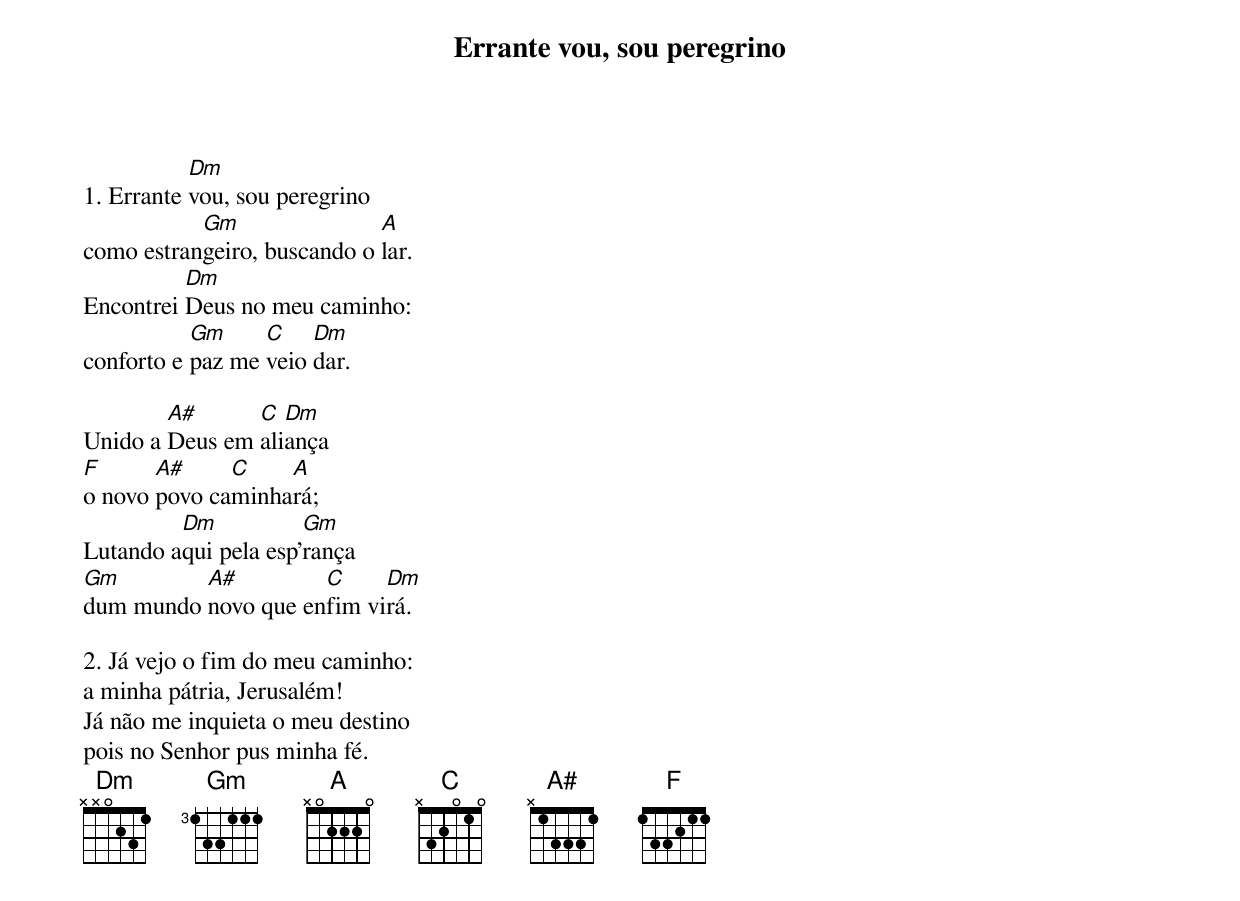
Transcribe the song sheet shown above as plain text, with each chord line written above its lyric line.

Errante vou, sou peregrino

           Dm
1. Errante vou, sou peregrino
           Gm                A
como estrangeiro, buscando o lar.
          Dm
Encontrei Deus no meu caminho:
           Gm     C    Dm
conforto e paz me veio dar.

        A#      C  Dm
Unido a Deus em aliança
F      A#     C    A
o novo povo caminhará;
         Dm           Gm
Lutando aqui pela esp’rança
Gm        A#         C     Dm
dum mundo novo que enfim virá.

2. Já vejo o fim do meu caminho:
a minha pátria, Jerusalém!
Já não me inquieta o meu destino
pois no Senhor pus minha fé.
